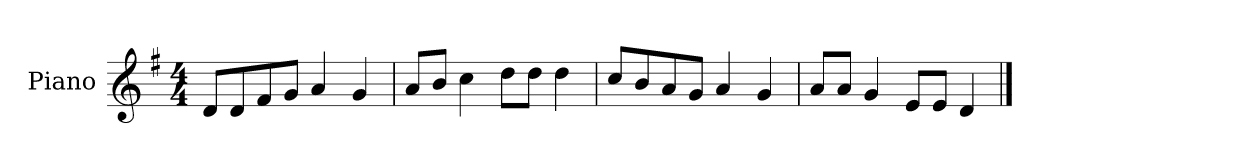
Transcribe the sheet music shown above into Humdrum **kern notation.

**kern
*part1
*staff1
*I"Piano
*I'P-no
*clefG2
*k[f#]
*M4/4
*MM90
=1
8d/L
8d/
8f#/
8g/J
4a/
4g/
=2
8a/L
8b/J
4cc\
8dd\L
8dd\J
4dd\
=3
8cc/L
8b/
8a/
8g/J
4a/
4g/
=4
8a/L
8a/J
4g/
8e/L
8e/J
4d/
==
*-
